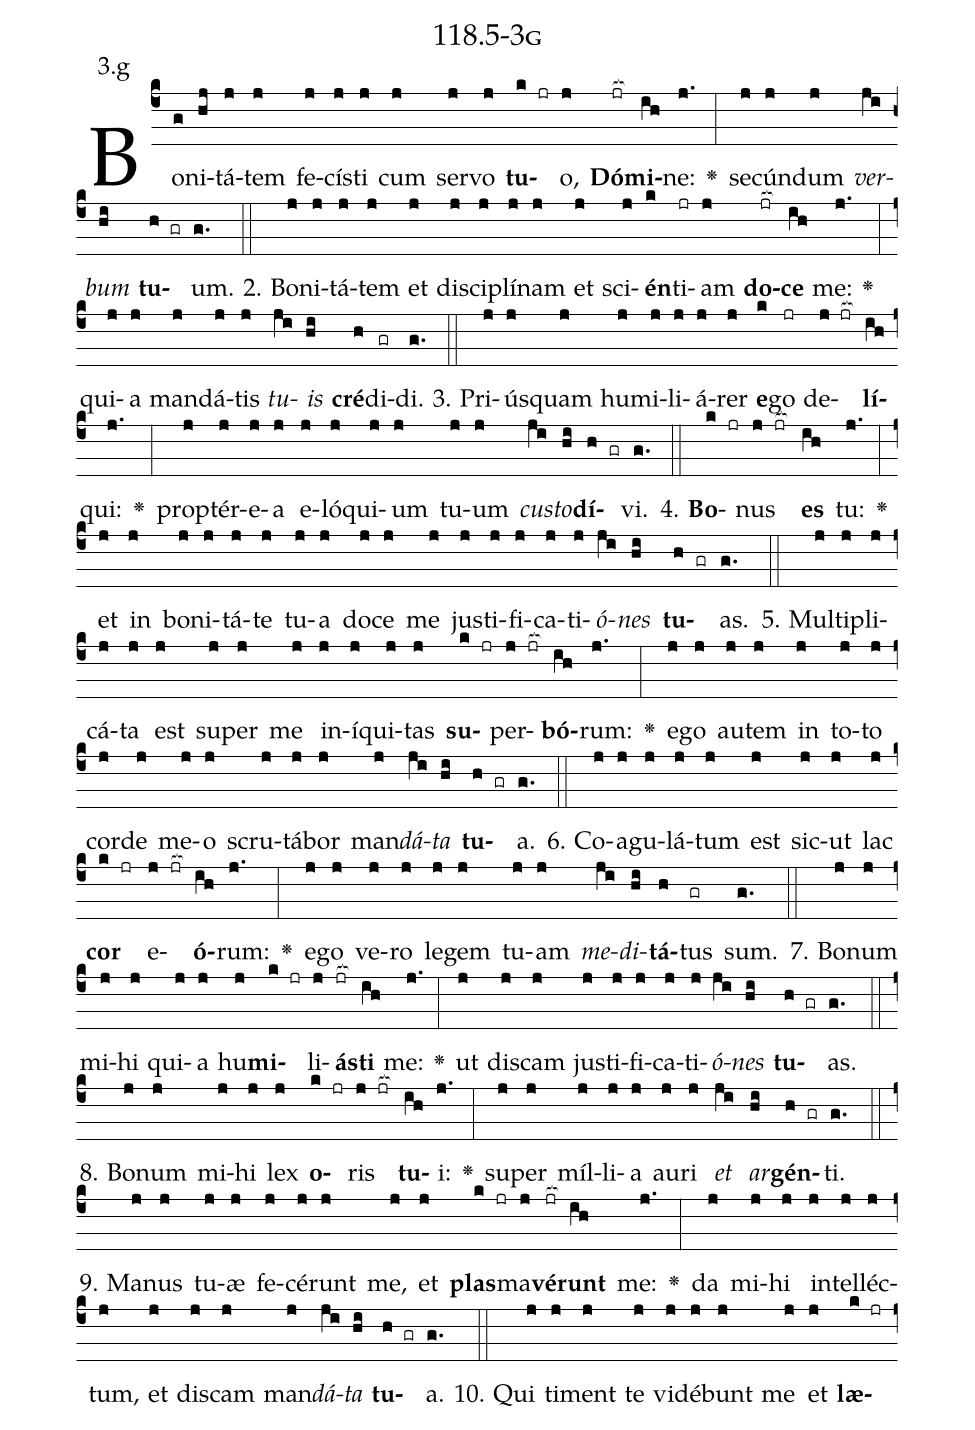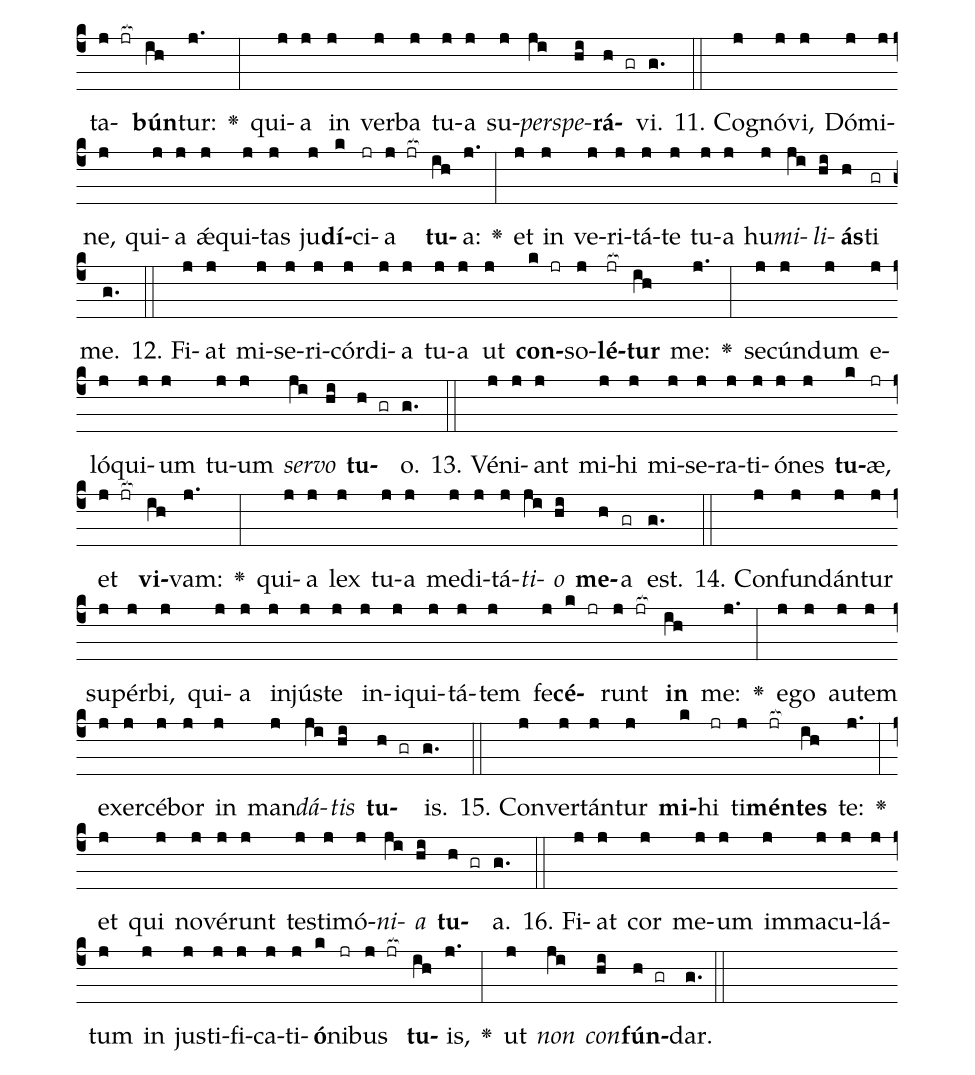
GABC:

name: 118.5-3g;
annotation: 3.g;
%%
(c4)Bo(g)ni(hj)tá(j)tem(j) fe(j)cís(j)ti(j) cum(j) ser(j)vo(j) <b>tu</b>(k jr)o,(j) <b>Dó</b>(jr[ocb:1{])<b>mi</b>(ih[ocb:0}])ne:(j.) <v>\greheightstar</v>(:) se(j)cún(j)dum(j) <i>ver</i>(ji)<i>bum</i>(hi) <b>tu</b>(h gr)um.(g.) (::)
2. Bo(j)ni(j)tá(j)tem(j) et(j) di(j)sci(j)plí(j)nam(j) et(j) sci(j)<b>én</b>(k)ti(jr)am(j) <b>do</b>(jr[ocb:1{])<b>ce</b>(ih[ocb:0}]) me:(j.) <v>\greheightstar</v>(:) qui(j)a(j) man(j)dá(j)tis(j) <i>tu</i>(ji)<i>is</i>(hi) <b>cré</b>(h)di(gr)di.(g.) (::)
3. Pri(j)ús(j)quam(j) hu(j)mi(j)li(j)á(j)rer(j) <b>e</b>(k)go(jr) de(j jr[ocb:1{])<b>lí</b>(ih[ocb:0}])qui:(j.) <v>\greheightstar</v>(:) prop(j)tér(j)e(j)a(j) e(j)ló(j)qui(j)um(j) tu(j)um(j) <i>cus</i>(ji)<i>to</i>(hi)<b>dí</b>(h gr)vi.(g.) (::)
4. <b>Bo</b>(k jr)nus(j jr[ocb:1{]) <b>es</b>(ih[ocb:0}]) tu:(j.) <v>\greheightstar</v>(:) et(j) in(j) bo(j)ni(j)tá(j)te(j) tu(j)a(j) do(j)ce(j) me(j) jus(j)ti(j)fi(j)ca(j)ti(j)<i>ó</i>(ji)<i>nes</i>(hi) <b>tu</b>(h gr)as.(g.) (::)
5. Mul(j)ti(j)pli(j)cá(j)ta(j) est(j) su(j)per(j) me(j) in(j)í(j)qui(j)tas(j) <b>su</b>(k jr)per(j jr[ocb:1{])<b>bó</b>(ih[ocb:0}])rum:(j.) <v>\greheightstar</v>(:) e(j)go(j) au(j)tem(j) in(j) to(j)to(j) cor(j)de(j) me(j)o(j) scru(j)tá(j)bor(j) man(j)<i>dá</i>(ji)<i>ta</i>(hi) <b>tu</b>(h gr)a.(g.) (::)
6. Co(j)a(j)gu(j)lá(j)tum(j) est(j) sic(j)ut(j) lac(j) <b>cor</b>(k jr) e(j jr[ocb:1{])<b>ó</b>(ih[ocb:0}])rum:(j.) <v>\greheightstar</v>(:) e(j)go(j) ve(j)ro(j) le(j)gem(j) tu(j)am(j) <i>me</i>(ji)<i>di</i>(hi)<b>tá</b>(h)tus(gr) sum.(g.) (::)
7. Bo(j)num(j) mi(j)hi(j) qui(j)a(j) hu(j)<b>mi</b>(k jr)li(j)<b>ás</b>(jr[ocb:1{])<b>ti</b>(ih[ocb:0}]) me:(j.) <v>\greheightstar</v>(:) ut(j) dis(j)cam(j) jus(j)ti(j)fi(j)ca(j)ti(j)<i>ó</i>(ji)<i>nes</i>(hi) <b>tu</b>(h gr)as.(g.) (::)
8. Bo(j)num(j) mi(j)hi(j) lex(j) <b>o</b>(k jr)ris(j jr[ocb:1{]) <b>tu</b>(ih[ocb:0}])i:(j.) <v>\greheightstar</v>(:) su(j)per(j) míl(j)li(j)a(j) au(j)ri(j) <i>et</i>(ji) <i>ar</i>(hi)<b>gén</b>(h gr)ti.(g.) (::)
9. Ma(j)nus(j) tu(j)æ(j) fe(j)cé(j)runt(j) me,(j) et(j) <b>plas</b>(k jr)ma(j)<b>vé</b>(jr[ocb:1{])<b>runt</b>(ih[ocb:0}]) me:(j.) <v>\greheightstar</v>(:) da(j) mi(j)hi(j) in(j)tel(j)léc(j)tum,(j) et(j) dis(j)cam(j) man(j)<i>dá</i>(ji)<i>ta</i>(hi) <b>tu</b>(h gr)a.(g.) (::)
10. Qui(j) ti(j)ment(j) te(j) vi(j)dé(j)bunt(j) me(j) et(j) <b>læ</b>(k jr)ta(j jr[ocb:1{])<b>bún</b>(ih[ocb:0}])tur:(j.) <v>\greheightstar</v>(:) qui(j)a(j) in(j) ver(j)ba(j) tu(j)a(j) su(j)<i>per</i>(ji)<i>spe</i>(hi)<b>rá</b>(h gr)vi.(g.) (::)
11. Co(j)gnó(j)vi,(j) Dó(j)mi(j)ne,(j) qui(j)a(j) ǽ(j)qui(j)tas(j) ju(j)<b>dí</b>(k)ci(jr)a(j jr[ocb:1{]) <b>tu</b>(ih[ocb:0}])a:(j.) <v>\greheightstar</v>(:) et(j) in(j) ve(j)ri(j)tá(j)te(j) tu(j)a(j) hu(j)<i>mi</i>(ji)<i>li</i>(hi)<b>ás</b>(h)ti(gr) me.(g.) (::)
12. Fi(j)at(j) mi(j)se(j)ri(j)cór(j)di(j)a(j) tu(j)a(j) ut(j) <b>con</b>(k jr)so(j)<b>lé</b>(jr[ocb:1{])<b>tur</b>(ih[ocb:0}]) me:(j.) <v>\greheightstar</v>(:) se(j)cún(j)dum(j) e(j)ló(j)qui(j)um(j) tu(j)um(j) <i>ser</i>(ji)<i>vo</i>(hi) <b>tu</b>(h gr)o.(g.) (::)
13. Vé(j)ni(j)ant(j) mi(j)hi(j) mi(j)se(j)ra(j)ti(j)ó(j)nes(j) <b>tu</b>(k)æ,(jr) et(j jr[ocb:1{]) <b>vi</b>(ih[ocb:0}])vam:(j.) <v>\greheightstar</v>(:) qui(j)a(j) lex(j) tu(j)a(j) me(j)di(j)tá(j)<i>ti</i>(ji)<i>o</i>(hi) <b>me</b>(h)a(gr) est.(g.) (::)
14. Con(j)fun(j)dán(j)tur(j) su(j)pér(j)bi,(j) qui(j)a(j) in(j)jús(j)te(j) in(j)i(j)qui(j)tá(j)tem(j) fe(j)<b>cé</b>(k jr)runt(j jr[ocb:1{]) <b>in</b>(ih[ocb:0}]) me:(j.) <v>\greheightstar</v>(:) e(j)go(j) au(j)tem(j) ex(j)er(j)cé(j)bor(j) in(j) man(j)<i>dá</i>(ji)<i>tis</i>(hi) <b>tu</b>(h gr)is.(g.) (::)
15. Con(j)ver(j)tán(j)tur(j) <b>mi</b>(k)hi(jr) ti(j)<b>mén</b>(jr[ocb:1{])<b>tes</b>(ih[ocb:0}]) te:(j.) <v>\greheightstar</v>(:) et(j) qui(j) no(j)vé(j)runt(j) tes(j)ti(j)mó(j)<i>ni</i>(ji)<i>a</i>(hi) <b>tu</b>(h gr)a.(g.) (::)
16. Fi(j)at(j) cor(j) me(j)um(j) im(j)ma(j)cu(j)lá(j)tum(j) in(j) jus(j)ti(j)fi(j)ca(j)ti(j)<b>ó</b>(k)ni(jr)bus(j jr[ocb:1{]) <b>tu</b>(ih[ocb:0}])is,(j.) <v>\greheightstar</v>(:) ut(j) <i>non</i>(ji) <i>con</i>(hi)<b>fún</b>(h gr)dar.(g.) (::)
